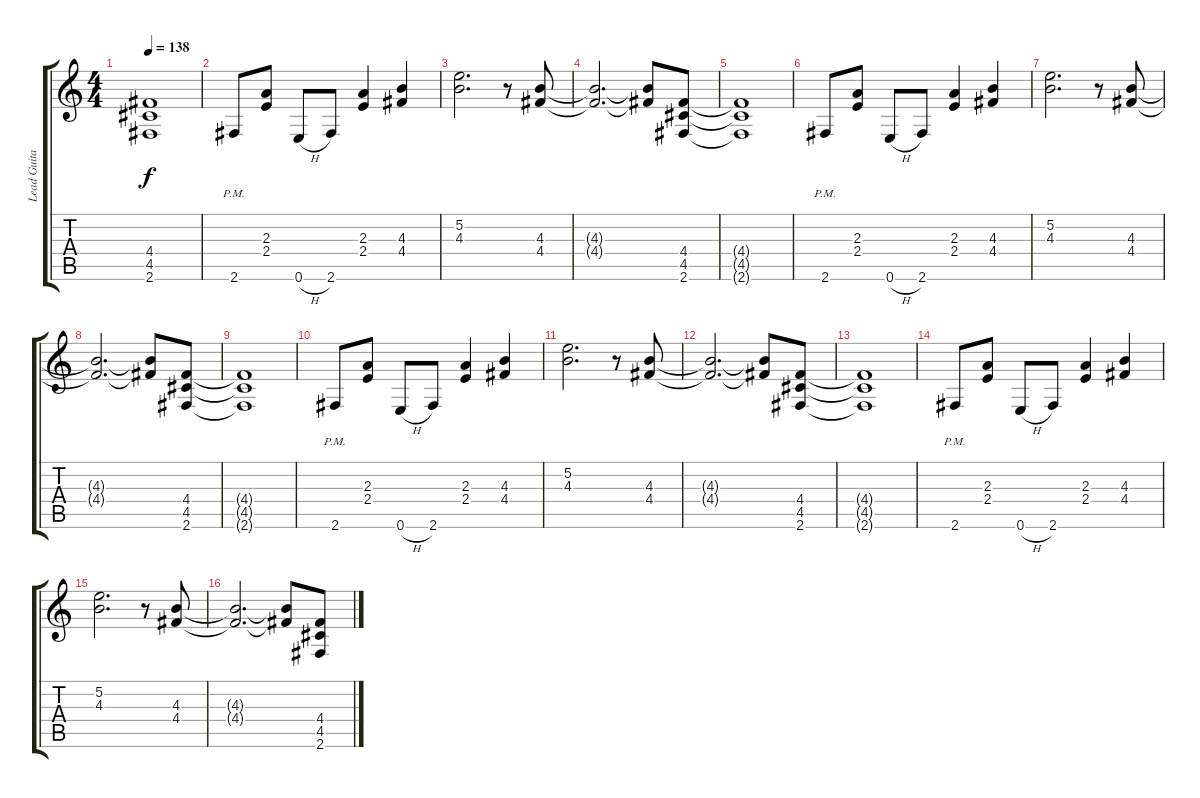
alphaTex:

\track ("Lead Guitar (Glenn Tipton)" "Lead Guita") {instrument distortionguitar}
\staff {score tabs}
\tuning (E4 B3 G3 D3 A2 E2) {hide}
\ts (4 4)
\tempo 138
\clef g2
\ks c
(4.4{t} 4.5{t} 2.6{t}).1{dy f} |
2.6{pm}.8 (2.3 2.4).8 0.6{h}.8 2.6.8 (2.3 2.4).4 (4.3 4.4).4 |
(5.2 4.3).2{d} r.8 (4.3 4.4).8 |
(4.3{t} 4.4{t}).2{d} (4.3{t} 4.4{t}).8 (4.4 4.5 2.6).8 |
(4.4{t} 4.5{t} 2.6{t}).1 |
2.6{pm}.8 (2.3 2.4).8 0.6{h}.8 2.6.8 (2.3 2.4).4 (4.3 4.4).4 |
(5.2 4.3).2{d} r.8 (4.3 4.4).8 |
(4.3{t} 4.4{t}).2{d} (4.3{t} 4.4{t}).8 (4.4 4.5 2.6).8 |
(4.4{t} 4.5{t} 2.6{t}).1 |
2.6{pm}.8 (2.3 2.4).8 0.6{h}.8 2.6.8 (2.3 2.4).4 (4.3 4.4).4 |
(5.2 4.3).2{d volume 10} r.8 (4.3 4.4).8 |
(4.3{t} 4.4{t}).2{d} (4.3{t} 4.4{t}).8 (4.4 4.5 2.6).8 |
(4.4{t} 4.5{t} 2.6{t}).1 |
2.6{pm}.8 (2.3 2.4).8 0.6{h}.8 2.6.8 (2.3 2.4).4 (4.3 4.4).4 |
(5.2 4.3).2{d} r.8{volume 8} (4.3 4.4).8 |
(4.3{t} 4.4{t}).2{d} (4.3{t} 4.4{t}).8 (4.4 4.5 2.6).8
